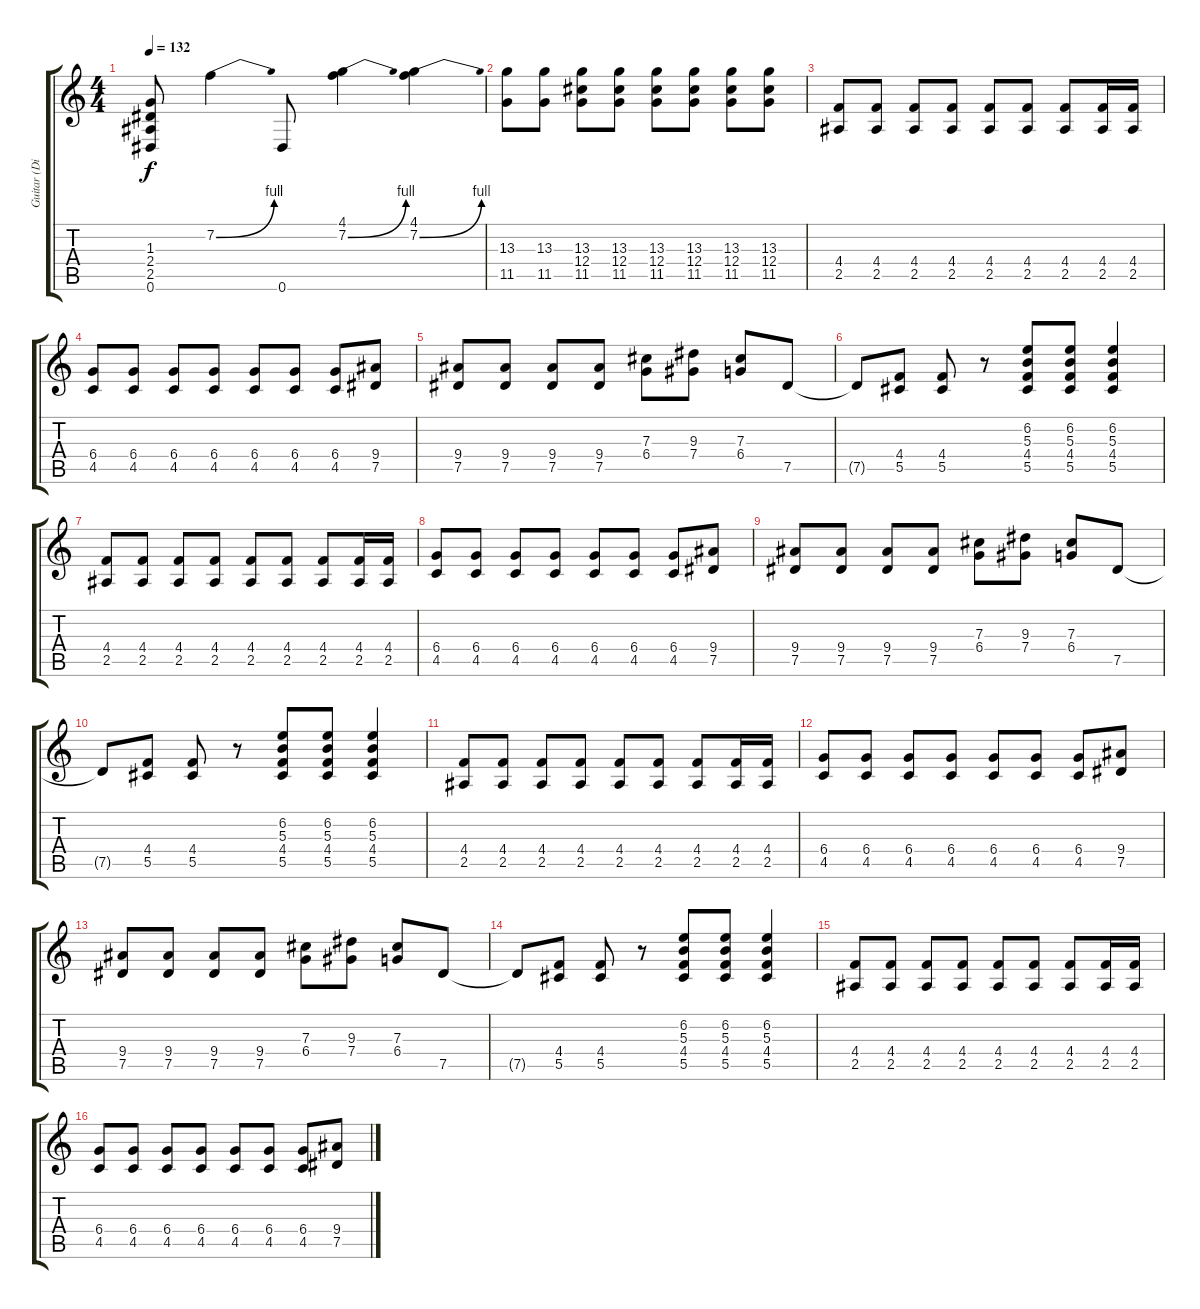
\track ("Guitar (Dist)" "Guitar (Di") {instrument distortionguitar}
\staff {score tabs}
\tuning (Eb4 Bb3 Gb3 Db3 Ab2 Eb2) {hide}
\ts (4 4)
\tempo 132
\clef g2
\ks c
(1.3{t} 2.4{t} 2.5{t} 0.6{t}).8{dy f} 7.2{be (bend 0 0 60 4)}.4 0.6.8 (4.1 7.2{be (bend 0 0 60 4)}).4 (4.1 7.2{be (bend 0 0 60 4)}).4 |
(13.3 11.5).8 (13.3 11.5).8 (13.3 12.4 11.5).8 (13.3 12.4 11.5).8 (13.3 12.4 11.5).8 (13.3 12.4 11.5).8 (13.3 12.4 11.5).8 (13.3 12.4 11.5).8 |
(4.4 2.5).8 (4.4 2.5).8 (4.4 2.5).8 (4.4 2.5).8 (4.4 2.5).8 (4.4 2.5).8 (4.4 2.5).8 (4.4 2.5).16 (4.4 2.5).16 |
(6.4 4.5).8 (6.4 4.5).8 (6.4 4.5).8 (6.4 4.5).8 (6.4 4.5).8 (6.4 4.5).8 (6.4 4.5).8 (9.4 7.5).8 |
(9.4 7.5).8 (9.4 7.5).8 (9.4 7.5).8 (9.4 7.5).8 (7.3 6.4).8 (9.3 7.4).8 (7.3 6.4).8 7.5.8 |
7.5{t}.8 (4.4 5.5).8 (4.4 5.5).8 r.8 (6.2 5.3 4.4 5.5).8 (6.2 5.3 4.4 5.5).8 (6.2 5.3 4.4 5.5).4 |
(4.4 2.5).8 (4.4 2.5).8 (4.4 2.5).8 (4.4 2.5).8 (4.4 2.5).8 (4.4 2.5).8 (4.4 2.5).8 (4.4 2.5).16 (4.4 2.5).16 |
(6.4 4.5).8 (6.4 4.5).8 (6.4 4.5).8 (6.4 4.5).8 (6.4 4.5).8 (6.4 4.5).8 (6.4 4.5).8 (9.4 7.5).8 |
(9.4 7.5).8 (9.4 7.5).8 (9.4 7.5).8 (9.4 7.5).8 (7.3 6.4).8 (9.3 7.4).8 (7.3 6.4).8 7.5.8 |
7.5{t}.8 (4.4 5.5).8 (4.4 5.5).8 r.8 (6.2 5.3 4.4 5.5).8 (6.2 5.3 4.4 5.5).8 (6.2 5.3 4.4 5.5).4 |
(4.4 2.5).8 (4.4 2.5).8 (4.4 2.5).8 (4.4 2.5).8 (4.4 2.5).8 (4.4 2.5).8 (4.4 2.5).8 (4.4 2.5).16 (4.4 2.5).16 |
(6.4 4.5).8 (6.4 4.5).8 (6.4 4.5).8 (6.4 4.5).8 (6.4 4.5).8 (6.4 4.5).8 (6.4 4.5).8 (9.4 7.5).8 |
(9.4 7.5).8 (9.4 7.5).8 (9.4 7.5).8 (9.4 7.5).8 (7.3 6.4).8 (9.3 7.4).8 (7.3 6.4).8 7.5.8 |
7.5{t}.8 (4.4 5.5).8 (4.4 5.5).8 r.8 (6.2 5.3 4.4 5.5).8 (6.2 5.3 4.4 5.5).8 (6.2 5.3 4.4 5.5).4 |
(4.4 2.5).8 (4.4 2.5).8 (4.4 2.5).8 (4.4 2.5).8 (4.4 2.5).8 (4.4 2.5).8 (4.4 2.5).8 (4.4 2.5).16 (4.4 2.5).16 |
(6.4 4.5).8 (6.4 4.5).8 (6.4 4.5).8 (6.4 4.5).8 (6.4 4.5).8 (6.4 4.5).8 (6.4 4.5).8 (9.4 7.5).8
